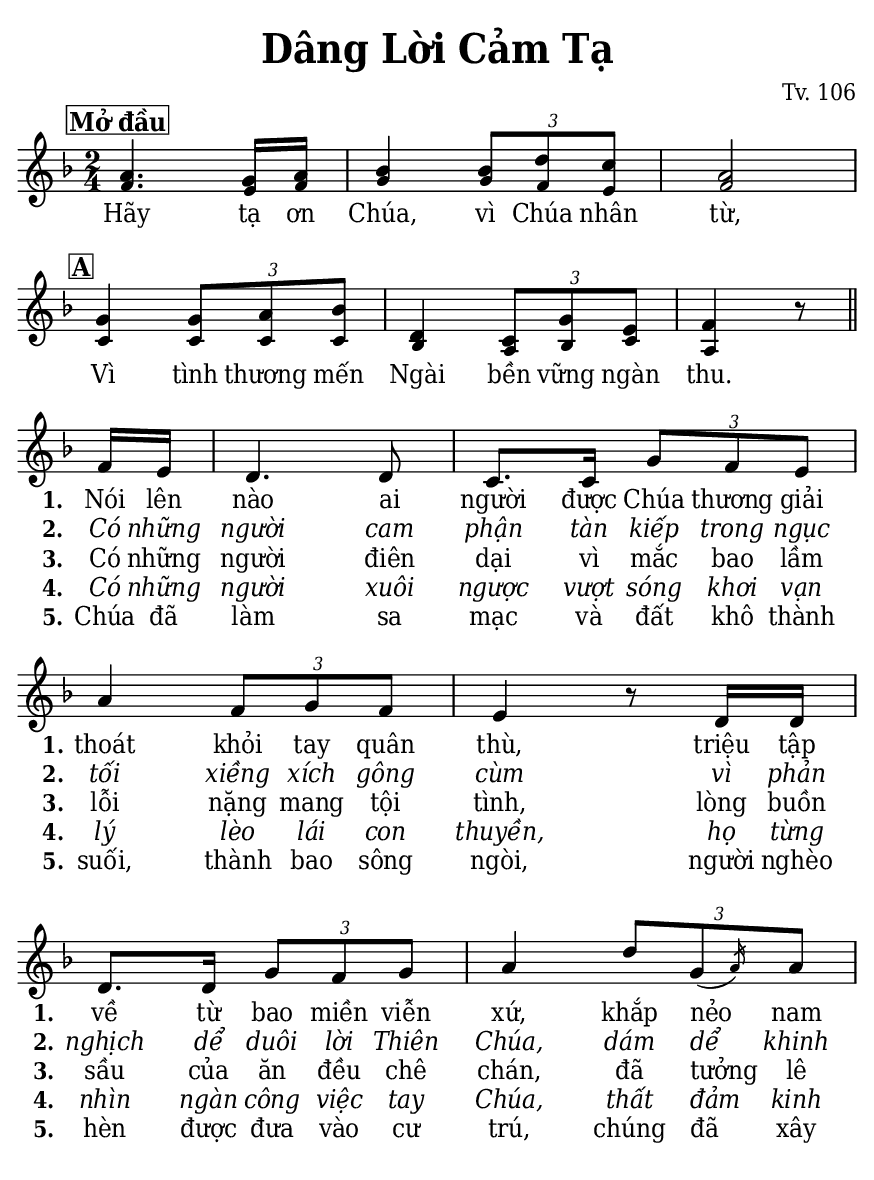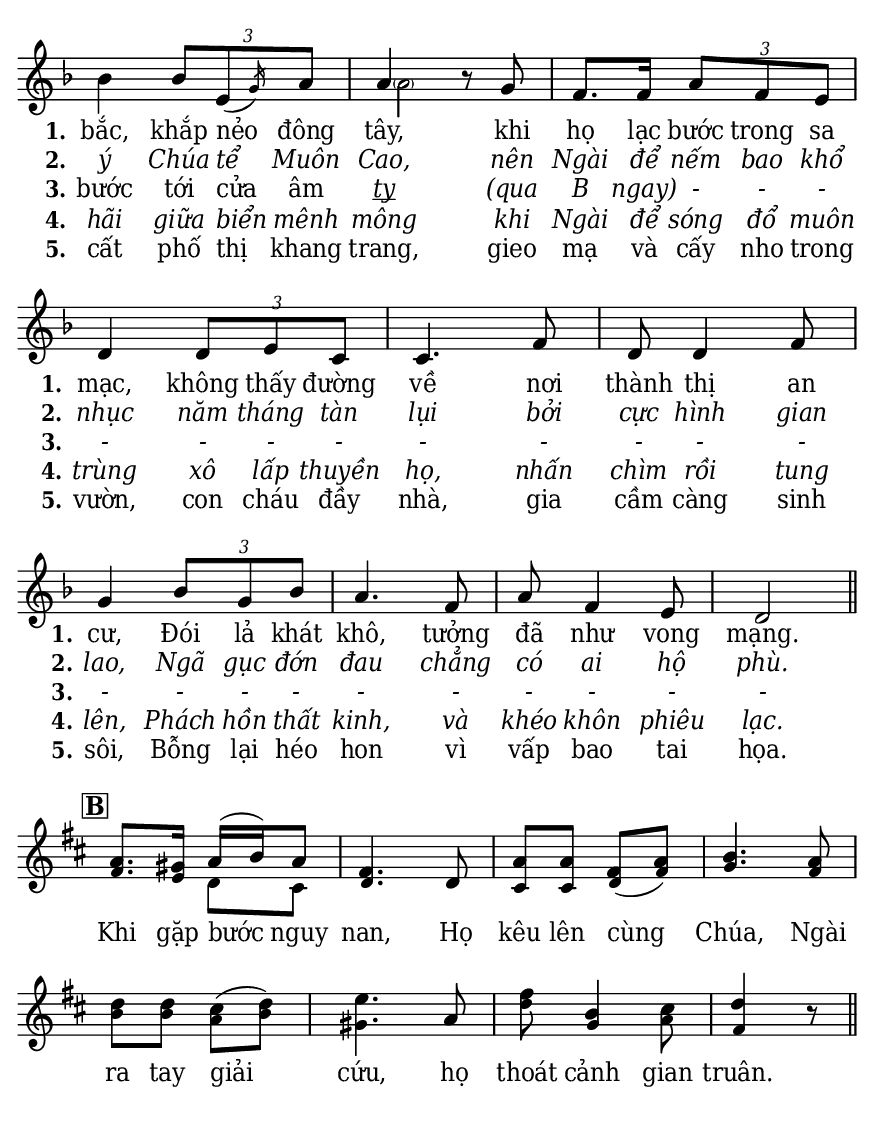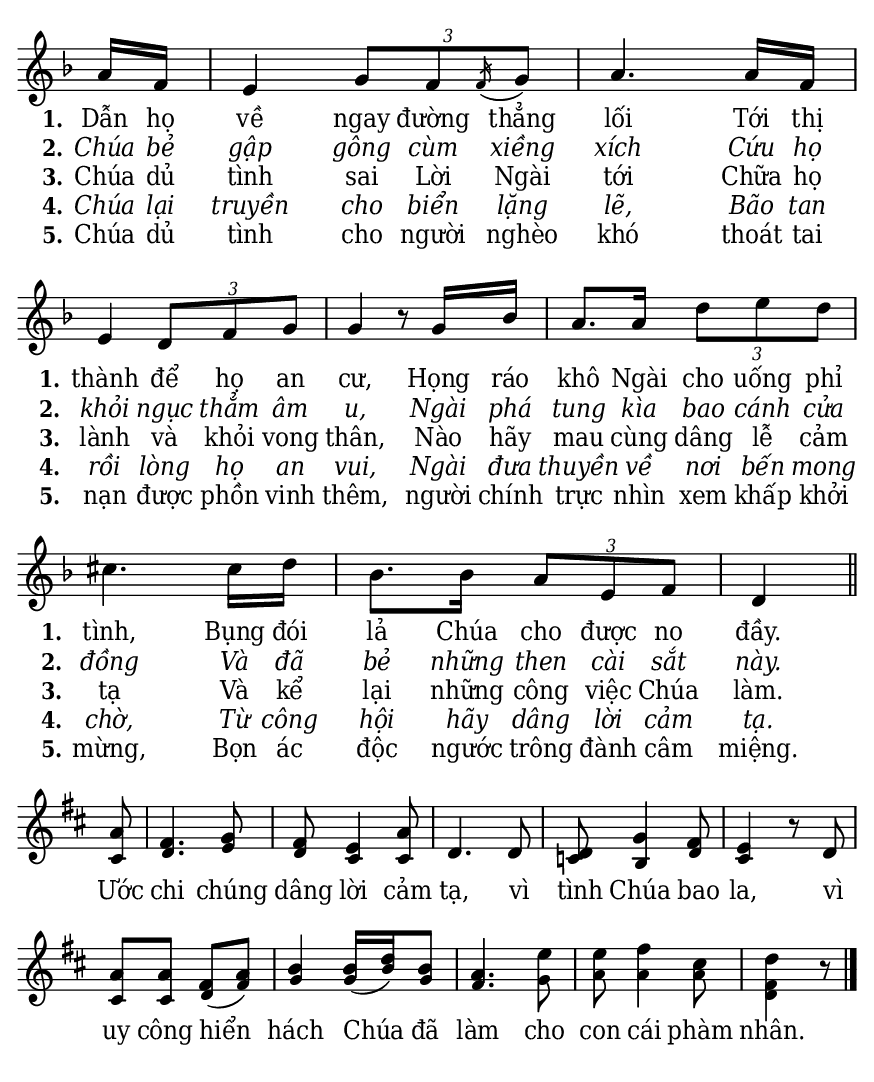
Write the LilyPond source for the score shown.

% Cài đặt chung\
\version "2.22.1"
\include "english.ly"

\header {
  title = \markup { \fontsize #1 "Dâng Lời Cảm Tạ" }
  composer = "Tv. 106"
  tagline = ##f
}

% Nhạc phiên khúc
nhacPhienKhucSop = \relative c'' {
  \autoPageBreaksOff
  <> \tweak extra-offset #'(-5 . 0)
  ^\markup { \fontsize #1 \box \bold "Mở đầu" }
  a4. g16 a |
  bf4 \tuplet 3/2 { bf8 d c } |
  a2 |
  
  <> \tweak extra-offset #'(-2.5 . 0)
  ^\markup { \fontsize #1 \box \bold "A" }
  g4 \tuplet 3/2 { g8 a bf } |
  d,4 \tuplet 3/2 { c8 g' e } |
  f4 r8 \bar "||" \break
  
  f16 e |
  d4. d8 |
  c8. c16 \tuplet 3/2 { g'8 f e } |
  a4 \tuplet 3/2 { f8 g f } |
  e4 r8 d16 d |
  d8. d16 \tuplet 3/2 { g8 f g } |
  a4 \tuplet 3/2 { d8
    \afterGrace g,8 ({
      \override Flag.stroke-style = #"grace"
      a16)}
    \revert Flag.stroke-style
    a8 }
  
  \pageBreak
  
  bf4 \tuplet 3/2 { bf8
    \afterGrace e,8 ({
      \override Flag.stroke-style = #"grace"
      g16)}
    \revert Flag.stroke-style
    a8
  }
  <<
    {
      \voiceOne
      a4
      \tweak extra-offset #'(1 . -2) r8
      g
    }
    \new Voice = "splitpart" {
      \voiceTwo
      \once \override NoteColumn.force-hshift = #1.2
      \tweak font-size #-2
      \parenthesize
      a2
    }
  >>
  \oneVoice
  f8. f16 \tuplet 3/2 { a8 f e } |
  d4 \tuplet 3/2 { d8 e c } |
  c4. f8 |
  d d4 f8 |
  g4 \tuplet 3/2 { bf8 g bf } |
  a4. f8 |
  a f4 e8 |
  d2 \bar "||" \break
  
  \set Staff.explicitKeySignatureVisibility = #end-of-line-invisible
  \set Staff.printKeyCancellation = ##f
  \key d \major
  <> \tweak extra-offset #'(-2.5 . 0)
  ^\markup { \fontsize #1 \box \bold "B" }
  a'8. gs16 a (b) a8 |
  fs4. d8 |
  a' a fs (a) |
  b4. a8 |
  d d cs (d) |
  e4. a,8 |
  fs' b,4 cs8 |
  \partial 4. d4 r8 \bar "||" \pageBreak
  
  \key f \major
  \partial 8 a16 f |
  e4 \tuplet 3/2 { g8 f \slashedGrace { f16 ( } g8) } |
  a4. a16 f |
  e4 \tuplet 3/2 { d8 f g } |
  g4 r8 g16 bf |
  a8. a16 \tuplet 3/2 { d8 e d } |
  cs4. cs16 d |
  bf8. bf16 \tuplet 3/2 { a8 e f } |
  \partial 4 d4 \bar "||" \break
  
  \key d \major
  \partial 8 a'8 |
  fs4. g8 |
  fs e4 a8 |
  d,4. d8 |
  d g4 fs8 |
  e4 r8 d |
  a' a fs (a) |
  b4 b16 (d) b8 |
  a4. e'8 |
  e fs4 cs8 |
  \stemDown d4 r8 \bar "|."
}

nhacPhienKhucAlto = \relative c' {
  f4. e16 f |
  g4 \tuplet 3/2 { g8 f e } |
  f2 |
  c4 \tuplet 3/2 { c8 c c } |
  bf4 \tuplet 3/2 { a8 bf c } |
  a4 r8
  
  r |
  R2*16
  
  \set Staff.explicitKeySignatureVisibility = #end-of-line-invisible
  \set Staff.printKeyCancellation = ##f
  \key d \major
  fs'8. e16 d8 [cs] |
  d4. d8 |
  cs cs d (fs) |
  g4. fs8 |
  b b a (b) |
  gs4. a8 |
  d g,4 a8 |
  fs4 r8
  
  r |
  R2*7
  r4
  
  \key d \major
  cs8 |
  d4. e8 |
  d cs4 cs8 |
  d4. d8 |
  c! b4 d8 |
  cs4 r8 d |
  cs cs d (fs) |
  g4 g16 (b) g8 |
  fs4. g8 |
  a a4 a8 |
  <fs d>4 r8
}

% Lời phiên khúc
loiPhienKhucSop = \lyrics {
  %\set stanza = "Mở đầu:"
  Hãy tạ ơn Chúa, vì Chúa nhân từ,
  Vì tình thương mến Ngài bền vững ngàn thu.
  <<
    {
      \set stanza = "1."
      Nói lên nào ai người được Chúa thương
      giải thoát khỏi tay quân thù,
      triệu tập về từ bao miền viễn xứ,
      khắp nẻo nam bắc, khắp nẻo đông tây,
      khi họ lạc bước trong sa mạc,
      không thấy đường về nơi thành thị an cư,
      Đói lả khát khô, tưởng đã như vong mạng.
    }
    \new Lyrics {
	    \set associatedVoice = "beSop"
	    \set stanza = "2."
      \override Lyrics.LyricText.font-shape = #'italic
	    Có những người cam phận tàn kiếp trong ngục tối
	    xiềng xích gông cùm vì phản nghịch dể duôi lời Thiên Chúa,
	    dám dể khinh ý Chúa tể Muôn Cao,
	    nên Ngài để nếm bao khổ nhục năm tháng tàn lụi
	    bởi cực hình gian lao,
	    Ngã gục đớn đau chẳng có ai hộ phù.
    }
    \new Lyrics {
	    \set associatedVoice = "beSop"
	    \set stanza = "3."
	    Có những người điên dại vì mắc bao lầm lỗi nặng mang tội tình,
	    lòng buồn sầu của ăn đều chê chán,
	    đã tưởng lê bước tới cửa âm
	    \markup { \italic \underline "ty" }
	    \override Lyrics.LyricText.font-shape = #'italic
	    (qua B ngay)
	    \repeat unfold 22 { - }
    }
    \new Lyrics {
	    \set associatedVoice = "beSop"
	    \set stanza = "4."
      \override Lyrics.LyricText.font-shape = #'italic
	    Có những người xuôi ngược vượt sóng khơi vạn lý
	    lèo lái con thuyền,
	    họ từng nhìn ngàn công việc tay Chúa,
	    thất đảm kinh hãi giữa biển mênh mông
	    khi Ngài để sóng đổ muôn trùng xô lấp thuyền họ,
	    nhấn chìm rồi tung lên,
	    Phách hồn thất kinh, và khéo khôn phiêu lạc.
    }
    \new Lyrics {
	    \set associatedVoice = "beSop"
	    \set stanza = "5."
	    Chúa đã làm sa mạc và đất khô thành suối,
	    thành bao sông ngòi, người nghèo hèn được đưa vào cư trú,
	    chúng đã xây cất phố thị khang trang,
	    gieo mạ và cấy nho trong vườn, con cháu đầy nhà,
	    gia cầm càng sinh sôi,
	    Bỗng lại héo hon vì vấp bao tai họa.
    }
  >>
  \set stanza = ""
  Khi gặp bước nguy nan,
  Họ kêu lên cùng Chúa,
  Ngài ra tay giải cứu,
  họ thoát cảnh gian truân.
  <<
    {
      \set stanza = "1."
      Dẫn họ về ngay đường thẳng lối
      Tới thị thành để họ an cư,
      Họng ráo khô Ngài cho uống phỉ tình,
      Bụng đói lả Chúa cho được no đầy.
    }
    \new Lyrics {
	    \set associatedVoice = "beSop"
	    \set stanza = "2."
      \override Lyrics.LyricText.font-shape = #'italic
	    Chúa bẻ gập gông cùm xiềng xích
	    Cứu họ khỏi ngục thẳm âm u,
	    Ngài phá tung kìa bao cánh cửa đồng
	    Và đã bẻ những then cài sắt này.
    }
    \new Lyrics {
	    \set associatedVoice = "beSop"
	    \set stanza = "3."
	    Chúa dủ tình sai Lời Ngài tới
	    Chữa họ lành và khỏi vong thân,
	    Nào hãy mau cùng dâng lễ cảm tạ
	    Và kể lại những công việc Chúa làm.
    }
    \new Lyrics {
	    \set associatedVoice = "beSop"
	    \set stanza = "4."
      \override Lyrics.LyricText.font-shape = #'italic
	    Chúa lại truyền cho biển lặng lẽ,
	    Bão tan rồi lòng họ an vui,
	    Ngài đưa thuyền về nơi bến mong chờ,
	    Từ công hội hãy dâng lời cảm tạ.
    }
    \new Lyrics {
	    \set associatedVoice = "beSop"
	    \set stanza = "5."
	    Chúa dủ tình cho người nghèo khó thoát tai nạn
	    được phồn vinh thêm,
	    người chính trực nhìn xem khấp khởi mừng,
	    Bọn ác độc ngước trông đành câm miệng.
    }
  >>
  \set stanza = ""
  Ước chi chúng dâng lời cảm tạ,
  vì tình Chúa bao la,
  vì uy công hiển hách Chúa đã làm cho con cái phàm nhân.
}

% Dàn trang
\paper {
  #(set-paper-size "a5")
  top-margin = 3\mm
  bottom-margin = 3\mm
  left-margin = 3\mm
  right-margin = 3\mm
  indent = #0
  #(define fonts
	 (make-pango-font-tree "Deja Vu Serif Condensed"
	 		       "Deja Vu Serif Condensed"
			       "Deja Vu Serif Condensed"
			       (/ 20 20)))
  print-page-number = ##f
  %page-count = 3
  system-system-spacing = #'((basic-distance . 0.1) (padding . 3))
  ragged-bottom = ##t
}

TongNhip = {
  \key f \major \time 2/4
  \set Timing.beamExceptions = #'()
  \set Timing.baseMoment = #(ly:make-moment 1/4)
}

% mã nguồn cho những chức năng chưa hỗ trợ trong phiên bản lilypond hiện tại
% cung cấp bởi cộng đồng lilypond khi gửi email đến lilypond-user@gnu.org
% Đổi kích thước nốt cho bè phụ
notBePhu =
#(define-music-function (font-size music) (number? ly:music?)
   (for-some-music
     (lambda (m)
       (if (music-is-of-type? m 'rhythmic-event)
           (begin
             (set! (ly:music-property m 'tweaks)
                   (cons `(font-size . ,font-size)
                         (ly:music-property m 'tweaks)))
             #t)
           #f))
     music)
   music)

% in số phiên khúc trên mỗi dòng
#(define (add-grob-definition grob-name grob-entry)
    (set! all-grob-descriptions
          (cons ((@@ (lily) completize-grob-entry)
                 (cons grob-name grob-entry))
                all-grob-descriptions)))

#(add-grob-definition
   'StanzaNumberSpanner
   `((direction . ,LEFT)
     (font-series . bold)
     (padding . 1)
     (side-axis . ,X)
     (stencil . ,ly:text-interface::print)
     (X-offset . ,ly:side-position-interface::x-aligned-side)
     (Y-extent . ,grob::always-Y-extent-from-stencil)
     (meta . ((class . Spanner)
              (interfaces . (font-interface
                             side-position-interface
                             stanza-number-interface
                             text-interface))))))

\layout {
   \context {
     \Global
     \grobdescriptions #all-grob-descriptions
   }
   \context {
     \Score
     \remove Stanza_number_align_engraver
     \consists
       #(lambda (context)
          (let ((texts '())
                (syllables '()))
            (make-engraver
             (acknowledgers
              ((stanza-number-interface engraver grob source-engraver)
                 (set! texts (cons grob texts)))
              ((lyric-syllable-interface engraver grob source-engraver)
                 (set! syllables (cons grob syllables))))
             ((stop-translation-timestep engraver)
                (for-each
                 (lambda (text)
                   (for-each
                    (lambda (syllable)
                      (ly:pointer-group-interface::add-grob text
'side-support-elements syllable))
                    syllables))
                 texts)
                (set! syllables '())))))
   }
   \context {
     \Lyrics
     \remove Stanza_number_engraver
     \consists
       #(lambda (context)
          (let ((text #f)
                (last-stanza #f))
            (make-engraver
             ((process-music engraver)
                (let ((stanza (ly:context-property context 'stanza #f)))
                  (if (and stanza (not (equal? stanza last-stanza)))
                      (let ((column (ly:context-property context
'currentCommandColumn)))
                        (set! last-stanza stanza)
                        (if text
                            (ly:spanner-set-bound! text RIGHT column))

                        (set! text (ly:engraver-make-grob engraver
'StanzaNumberSpanner '()))
                        (ly:grob-set-property! text 'text stanza)
                        (ly:spanner-set-bound! text LEFT column)))))
             ((finalize engraver)
                (if text
                    (let ((column (ly:context-property context
'currentCommandColumn)))
                      (ly:spanner-set-bound! text RIGHT column)))))))
     \override StanzaNumberSpanner.horizon-padding = 10000
   }
}
% kết thúc mã nguồn

\score {
  \new ChoirStaff <<
    \new Staff \with {
        \consists "Merge_rests_engraver"
        printPartCombineTexts = ##f
      }
      <<
      \new Voice \TongNhip \partCombine 
        \nhacPhienKhucSop
        \notBePhu -1 { \nhacPhienKhucAlto }
      \new NullVoice = beSop \nhacPhienKhucSop
      \new Lyrics \lyricsto beSop \loiPhienKhucSop
      >>
  >>
  \layout {
    \override Lyrics.LyricSpace.minimum-distance = #0.6
    \override Score.BarNumber.break-visibility = ##(#f #f #f)
    \override Score.SpacingSpanner.uniform-stretching = ##t
  } 
}
